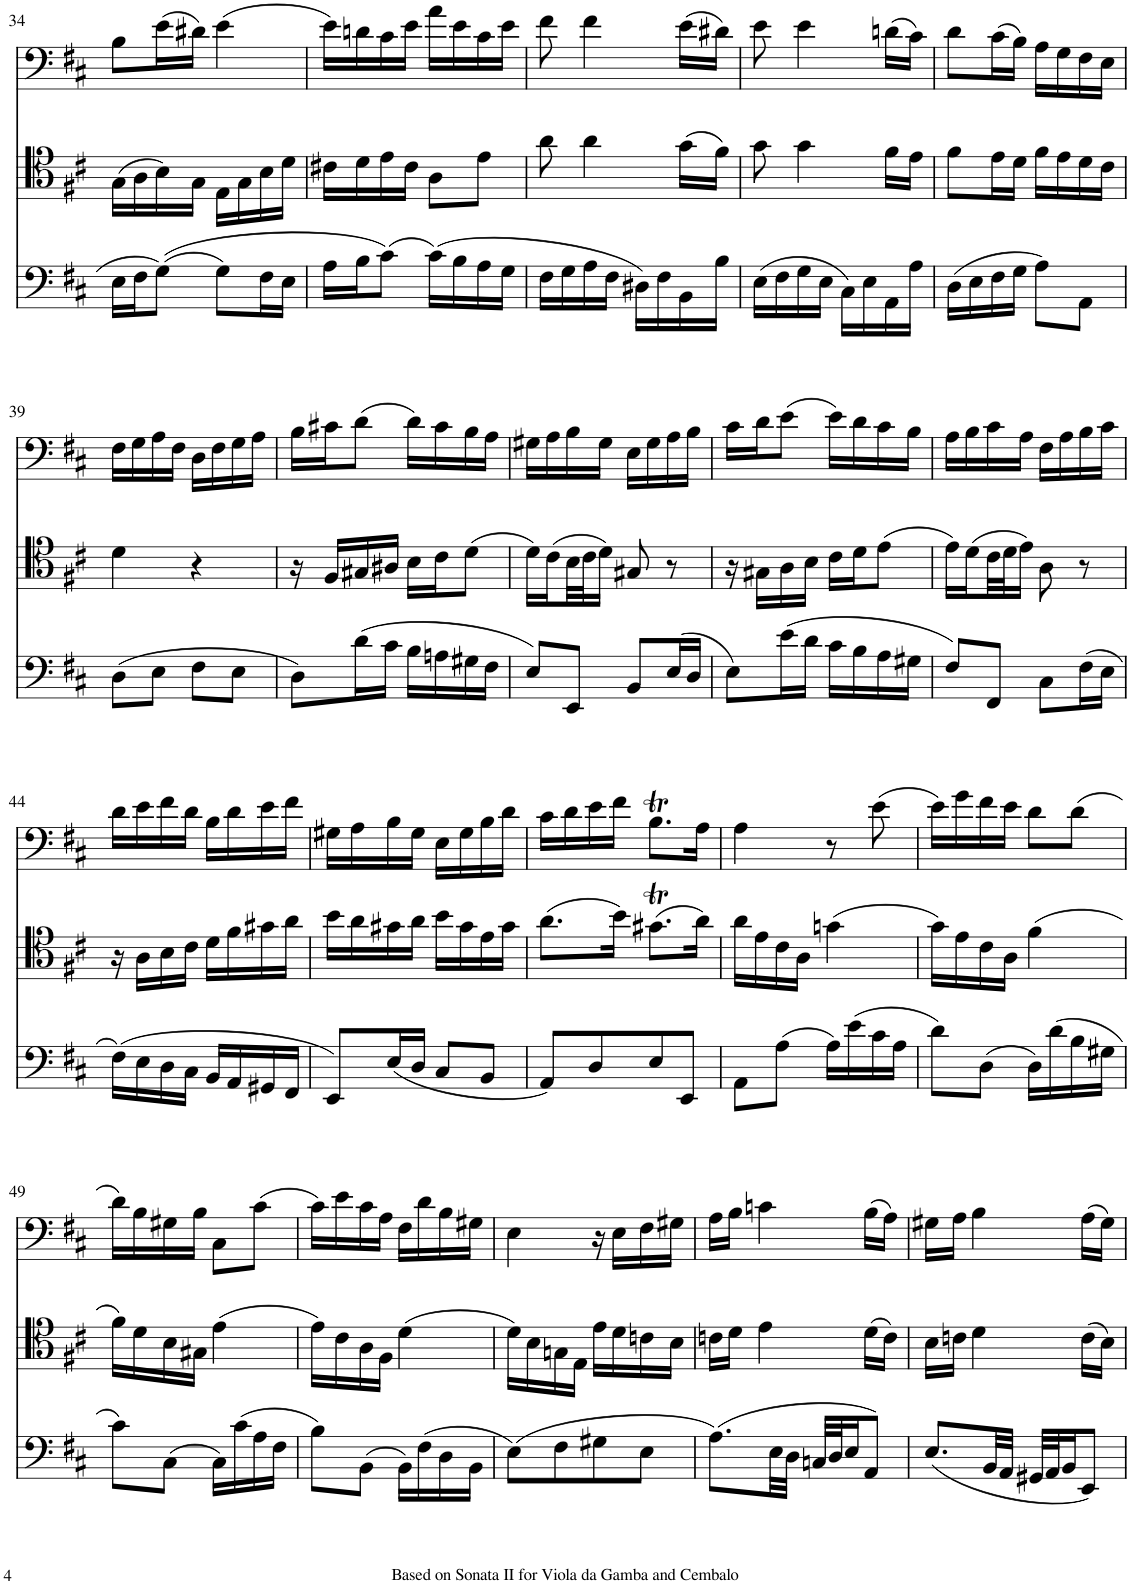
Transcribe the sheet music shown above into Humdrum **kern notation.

**kern	**kern	**kern
*part3	*part2	*part1
*staff3	*staff2	*staff1
*I"Cello 3	*I"Cello 2	*I"Cello 1
!!LO:PB:g=z
*clefF4	*clefC4	*clefF4
*k[f#c#]	*k[f#c#]	*k[f#c#]
*M2/4	*M2/4	*M2/4
=34	=34	=34
16E\LL	(16G\LL	8B\L
16F#\J	16A\	.
((8G\J	16B\)	(16e\L
.	16G\JJ	16d#X\JJ)
8G\L)	16E\LL	(4e\
.	16G\	.
16F#\L	16B\	.
16E\JJ	16d\JJ	.
=35	=35	=35
16A\LL	16c#X\LL	16e\LL)
16B\J	16d\	16dn\
(8c#\J)	16e\	16c#\
.	16c#\JJ	16e\JJ
(16c#\LL)	8A\L	16a\LL
16B\	.	16e\
16A\	8e\J	16c#\
16G\JJ	.	16e\JJ
=36	=36	=36
16F#\LL	8a\	8f#\
16G\	.	.
16A\	4a\	4f#\
16F#\JJ	.	.
16D#X\LL)	.	.
16F#\	.	.
16BB\	(16g\LL	(16e\LL
16B\JJ	16f#\JJ)	16d#X\JJ)
=37	=37	=37
(16E\LL	8g\	8e\
16F#\	.	.
16G\	4g\	4e\
16E\JJ	.	.
16C#\LL)	.	.
16E\	.	.
16AA\	16f#\LL	(16dn\LL
16A\JJ	16e\JJ	16c#\JJ)
=38	=38	=38
(16D\LL	8f#\L	8d\L
16E\	.	.
16F#\	16e\L	(16c#\L
16G\JJ	16d\JJ	16B\JJ)
8A\L)	16f#\LL	16A\LL
.	16e\	16G\
8AA\J	16d\	16F#\
.	16c#\JJ	16E\JJ
!!LO:LB:g=z
=39	=39	=39
(8D\L	4d\	16F#\LL
.	.	16G\
8E\J	.	16A\
.	.	16F#\JJ
8F#\L	4r	16D\LL
.	.	16F#\
8E\J	.	16G\
.	.	16A\JJ
=40	=40	=40
8D\L)	16r	16B\LL
.	16F#/LL	16c#X\J
(16d\L	16G#X/	(8d\J
16c#\JJ	16A#X/JJ	.
16B\LL	16B\LL	16d\LL)
16An\	16c#\J	16c#\
16G#X\	(8d\J	16B\
16F#\JJ	.	16A\JJ
=41	=41	=41
8E/L)	16d\LL)	16G#X\LL
.	(16c#\	16A\
8EE/J	32B\L	16B\
.	32c#\J	.
.	16d\JJ)	16G#\JJ
8BB/L	8G#X/	16E\LL
.	.	16G#\
(16E/L	8r	16A\
16D/JJ	.	16B\JJ
=42	=42	=42
8E\L)	16r	16c#\LL
.	16G#X\LL	16d\J
(16e\L	16A\	(8e\J
16d\JJ	16B\JJ	.
16c#\LL	16c#\LL	16e\LL)
16B\	16d\J	16d\
16A\	(8e\J	16c#\
16G#X\JJ	.	16B\JJ
=43	=43	=43
8F#/L)	16e\LL)	16A\LL
.	(16d\	16B\
8FF#/J	32c#\L	16c#\
.	32d\J	.
.	16e\JJ)	16A\JJ
8C#\L	8A\	16F#\LL
.	.	16A\
(16F#\L	8r	16B\
16E\JJ	.	16c#\JJ
!!LO:LB:g=z
=44	=44	=44
(16F#\LL)	16r	16d\LL
16E\	16A\LL	16e\
16D\	16B\	16f#\
16C#\JJ	16c#\JJ	16d\JJ
16BB/LL	16d\LL	16B\LL
16AA/	16f#\	16d\
16GG#X/	16g#X\	16e\
16FF#/JJ	16a\JJ	16f#\JJ
=45	=45	=45
8EE/L)	16b\LL	16G#X\LL
.	16a\	16A\
(16E/L	16g#X\	16B\
16D/JJ	16a\JJ	16G#\JJ
8C#/L	16b\LL	16E\LL
.	16g#\	16G#\
8BB/J	16e\	16B\
.	16g#\JJ	16d\JJ
=46	=46	=46
8AA/L)	(8.a\L	16c#\LL
.	.	16d\
8D/	.	16e\
.	16b\Jk)	16f#\JJ
8E/	(8.g#Xt\L	8.BT\L
8EE/J	.	.
.	16a\Jk)	16A\Jk
=47	=47	=47
8AA\L	16a\LL	4A\
.	16e\	.
(8A\J	16c#\	.
.	16A\JJ	.
16A\LL)	(4gn\	8r
(16e\	.	.
16c#\	.	(8e\
16A\JJ	.	.
=48	=48	=48
8d\L)	16g\LL)	16e\LL)
.	16e\	16g\
(8D\J	16c#\	16f#\
.	16A\JJ	16e\JJ
16D\LL)	(4f#\	8d\L
(16d\	.	.
16B\	.	(8d\J
16G#X\JJ	.	.
!!LO:LB:g=z
=49	=49	=49
8c#\L)	16f#\LL)	16d\LL)
.	16d\	16B\
(8C#\J	16B\	16G#X\
.	16G#X\JJ	16B\JJ
16C#\LL)	(4e\	8C#\L
(16c#\	.	.
16A\	.	(8c#\J
16F#\JJ	.	.
=50	=50	=50
8B\L)	16e\LL)	16c#\LL)
.	16c#\	16e\
(8BB\J	16A\	16c#\
.	16F#\JJ	16A\JJ
16BB\LL)	(4d\	16F#\LL
(16F#\	.	16d\
16D\	.	16B\
16BB\JJ	.	16G#X\JJ
=51	=51	=51
(8E\L)	16d\LL)	4E\
.	16B\	.
8F#\	16Gn\	.
.	16E\JJ	.
8G#X\	16e\LL	16r
.	16d\	16E\LL
8E\J	16cn\	16F#\
.	16B\JJ	16G#X\JJ
=52	=52	=52
(8.A\L)	16cn\LL	16A\LL
.	16d\JJ	16B\JJ
.	4e\	4cn\
32E\LL	.	.
32D\JJJ	.	.
32Cn/LLL	.	.
32D/J	.	.
16E/J	.	.
8AA/J)	(16d\LL	(16B\LL
.	16c\JJ)	16A\JJ)
=53	=53	=53
(8.E/L	16B\LL	16G#X\LL
.	16cn\JJ	16A\JJ
.	4d\	4B\
32BB/LL	.	.
32AA/JJJ	.	.
32GG#X/LLL	.	.
32AA/J	.	.
16BB/J	.	.
8EE/J)	(16c\LL	(16A\LL
.	16B\JJ)	16G#\JJ)
=	=	=
*-	*-	*-
